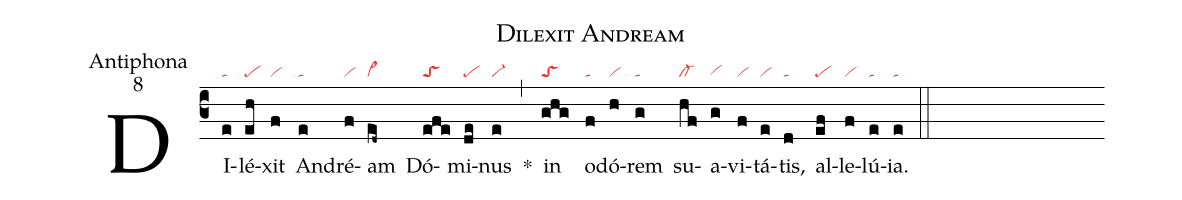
name:Dilexit Andream;
office-part:Antiphona;
mode:8;
nabc-lines:1;
%%
(c3)
DI(e|ta)lé(eh|pe)xit(f|vi) An(e|ta)dré(f|vi)am(ed~|vi>) Dó(efe|toS)mi(de|pe)nus(e|vi-) *(,)
in(ghg|toS) o(f|ta)dó(h|vi)rem(g|ta) su(hf|cl-)a(g|vihg)vi(f|vi)tá(e|vi)tis,(d|ta) al(ef|pe)le(f|vi)lú(e|ta)ia.(e|ta) (::)
